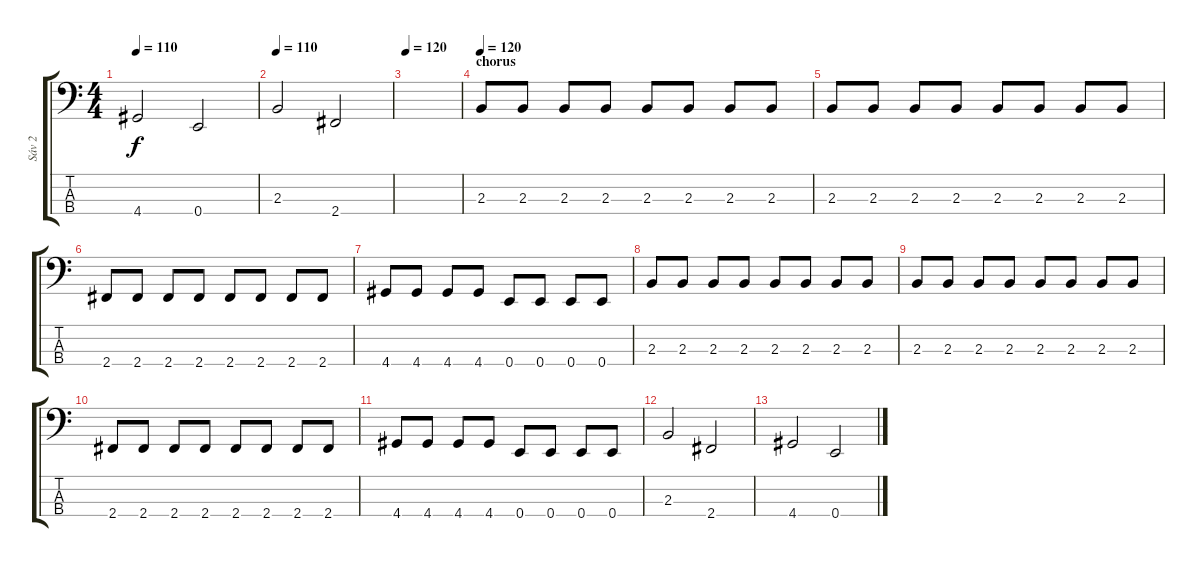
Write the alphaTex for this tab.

\track ("Sáv 2" "Sáv 2") {instrument electricbasspick}
\staff {score tabs}
\tuning (G2 D2 A1 E1) {hide}
\ts (4 4)
\tempo 110
\clef f4
\ks c
4.4.2{dy f} 0.4.2 |
\tempo 110
2.3.2 2.4.2 |
\tempo 120
|
\section ("" "chorus")
\tempo 120
2.3.8 2.3.8 2.3.8 2.3.8 2.3.8 2.3.8 2.3.8 2.3.8 |
2.3.8 2.3.8 2.3.8 2.3.8 2.3.8 2.3.8 2.3.8 2.3.8 |
2.4.8 2.4.8 2.4.8 2.4.8 2.4.8 2.4.8 2.4.8 2.4.8 |
4.4.8 4.4.8 4.4.8 4.4.8 0.4.8 0.4.8 0.4.8 0.4.8 |
2.3.8 2.3.8 2.3.8 2.3.8 2.3.8 2.3.8 2.3.8 2.3.8 |
2.3.8 2.3.8 2.3.8 2.3.8 2.3.8 2.3.8 2.3.8 2.3.8 |
2.4.8 2.4.8 2.4.8 2.4.8 2.4.8 2.4.8 2.4.8 2.4.8 |
4.4.8 4.4.8 4.4.8 4.4.8 0.4.8 0.4.8 0.4.8 0.4.8 |
2.3.2 2.4.2 |
4.4.2 0.4.2
